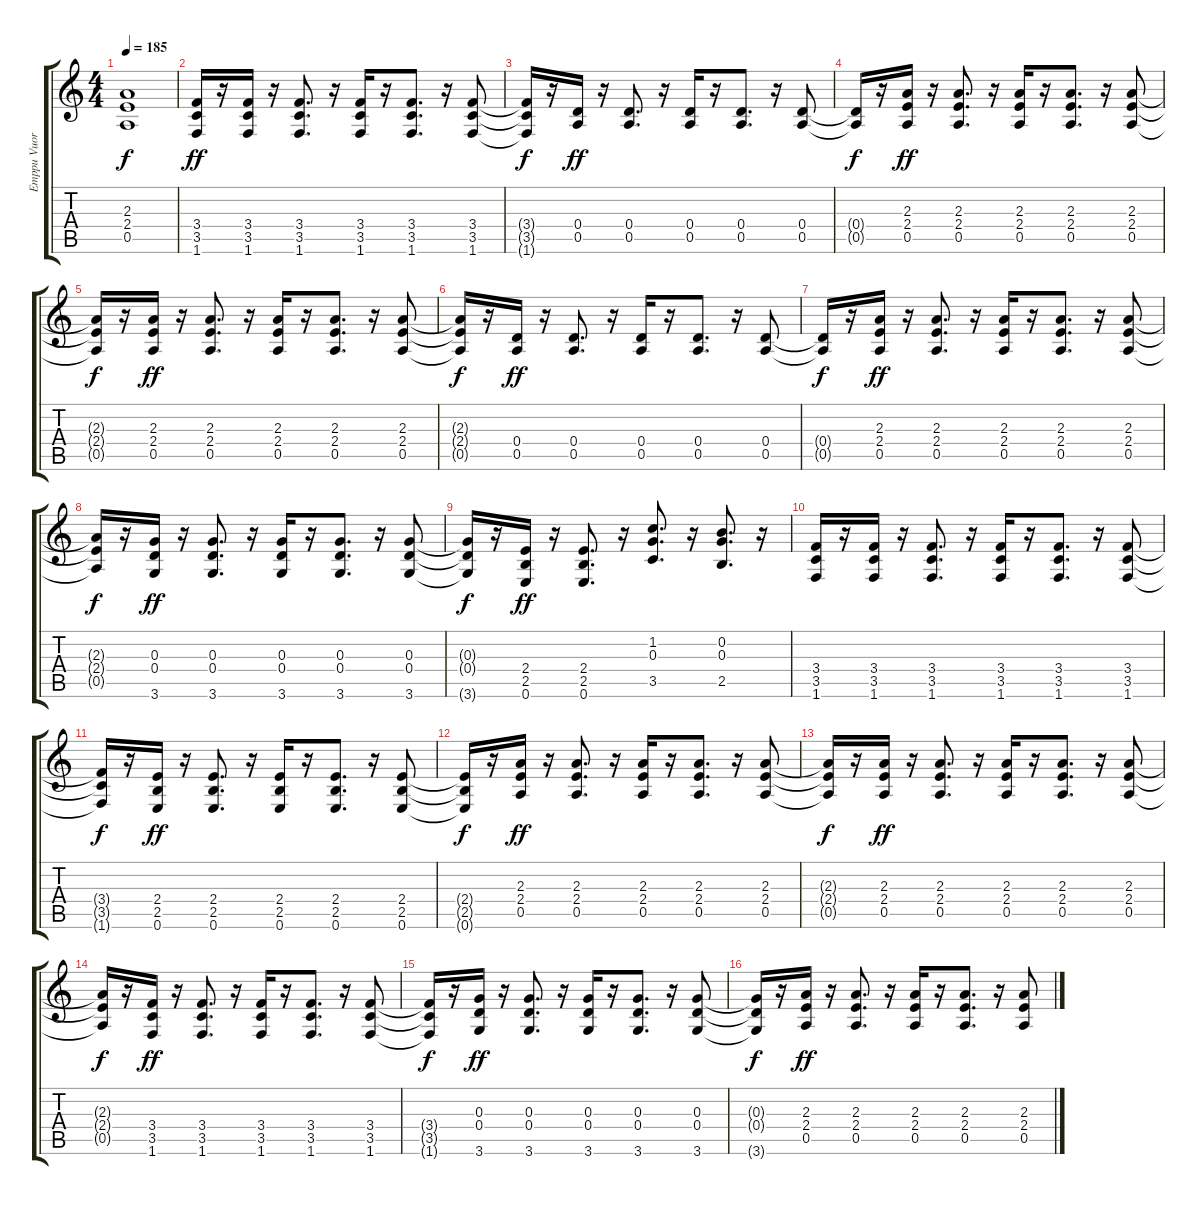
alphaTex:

\track ("Emppu Vuorinen" "Emppu Vuor") {instrument distortionguitar}
\staff {score tabs}
\tuning (E4 B3 G3 D3 A2 E2) {hide}
\ts (4 4)
\tempo 185
\clef g2
\ks c
(2.3{t} 2.4{t} 0.5{t}).1{dy f} |
(3.4 3.5 1.6).16{dy ff} r.16 (3.4 3.5 1.6).16 r.16 (3.4 3.5 1.6).8{d} r.16 (3.4 3.5 1.6).16 r.16 (3.4 3.5 1.6).8{d} r.16 (3.4 3.5 1.6).8 |
(3.4{t} 3.5{t} 1.6{t}).16{dy f} r.16 (0.4 0.5).16{dy ff} r.16 (0.4 0.5).8{d} r.16 (0.4 0.5).16 r.16 (0.4 0.5).8{d} r.16 (0.4 0.5).8 |
(0.4{t} 0.5{t}).16{dy f} r.16 (2.3 2.4 0.5).16{dy ff} r.16 (2.3 2.4 0.5).8{d} r.16 (2.3 2.4 0.5).16 r.16 (2.3 2.4 0.5).8{d} r.16 (2.3 2.4 0.5).8 |
(2.3{t} 2.4{t} 0.5{t}).16{dy f} r.16 (2.3 2.4 0.5).16{dy ff} r.16 (2.3 2.4 0.5).8{d} r.16 (2.3 2.4 0.5).16 r.16 (2.3 2.4 0.5).8{d} r.16 (2.3 2.4 0.5).8 |
(2.3{t} 2.4{t} 0.5{t}).16{dy f} r.16 (0.4 0.5).16{dy ff} r.16 (0.4 0.5).8{d} r.16 (0.4 0.5).16 r.16 (0.4 0.5).8{d} r.16 (0.4 0.5).8 |
(0.4{t} 0.5{t}).16{dy f} r.16 (2.3 2.4 0.5).16{dy ff} r.16 (2.3 2.4 0.5).8{d} r.16 (2.3 2.4 0.5).16 r.16 (2.3 2.4 0.5).8{d} r.16 (2.3 2.4 0.5).8 |
(2.3{t} 2.4{t} 0.5{t}).16{dy f} r.16 (0.3 0.4 3.6).16{dy ff} r.16 (0.3 0.4 3.6).8{d} r.16 (0.3 0.4 3.6).16 r.16 (0.3 0.4 3.6).8{d} r.16 (0.3 0.4 3.6).8 |
(0.3{t} 0.4{t} 3.6{t}).16{dy f} r.16 (2.4 2.5 0.6).16{dy ff} r.16 (2.4 2.5 0.6).8{d} r.16 (1.2 0.3 3.5).8{d} r.16 (0.2 0.3 2.5).8{d} r.16 |
(3.4 3.5 1.6).16 r.16 (3.4 3.5 1.6).16 r.16 (3.4 3.5 1.6).8{d} r.16 (3.4 3.5 1.6).16 r.16 (3.4 3.5 1.6).8{d} r.16 (3.4 3.5 1.6).8 |
(3.4{t} 3.5{t} 1.6{t}).16{dy f} r.16 (2.4 2.5 0.6).16{dy ff} r.16 (2.4 2.5 0.6).8{d} r.16 (2.4 2.5 0.6).16 r.16 (2.4 2.5 0.6).8{d} r.16 (2.4 2.5 0.6).8 |
(2.4{t} 2.5{t} 0.6{t}).16{dy f} r.16 (2.3 2.4 0.5).16{dy ff} r.16 (2.3 2.4 0.5).8{d} r.16 (2.3 2.4 0.5).16 r.16 (2.3 2.4 0.5).8{d} r.16 (2.3 2.4 0.5).8 |
(2.3{t} 2.4{t} 0.5{t}).16{dy f} r.16 (2.3 2.4 0.5).16{dy ff} r.16 (2.3 2.4 0.5).8{d} r.16 (2.3 2.4 0.5).16 r.16 (2.3 2.4 0.5).8{d} r.16 (2.3 2.4 0.5).8 |
(2.3{t} 2.4{t} 0.5{t}).16{dy f} r.16 (3.4 3.5 1.6).16{dy ff} r.16 (3.4 3.5 1.6).8{d} r.16 (3.4 3.5 1.6).16 r.16 (3.4 3.5 1.6).8{d} r.16 (3.4 3.5 1.6).8 |
(3.4{t} 3.5{t} 1.6{t}).16{dy f} r.16 (0.3 0.4 3.6).16{dy ff} r.16 (0.3 0.4 3.6).8{d} r.16 (0.3 0.4 3.6).16 r.16 (0.3 0.4 3.6).8{d} r.16 (0.3 0.4 3.6).8 |
(0.3{t} 0.4{t} 3.6{t}).16{dy f} r.16 (2.3 2.4 0.5).16{dy ff} r.16 (2.3 2.4 0.5).8{d} r.16 (2.3 2.4 0.5).16 r.16 (2.3 2.4 0.5).8{d} r.16 (2.3 2.4 0.5).8
